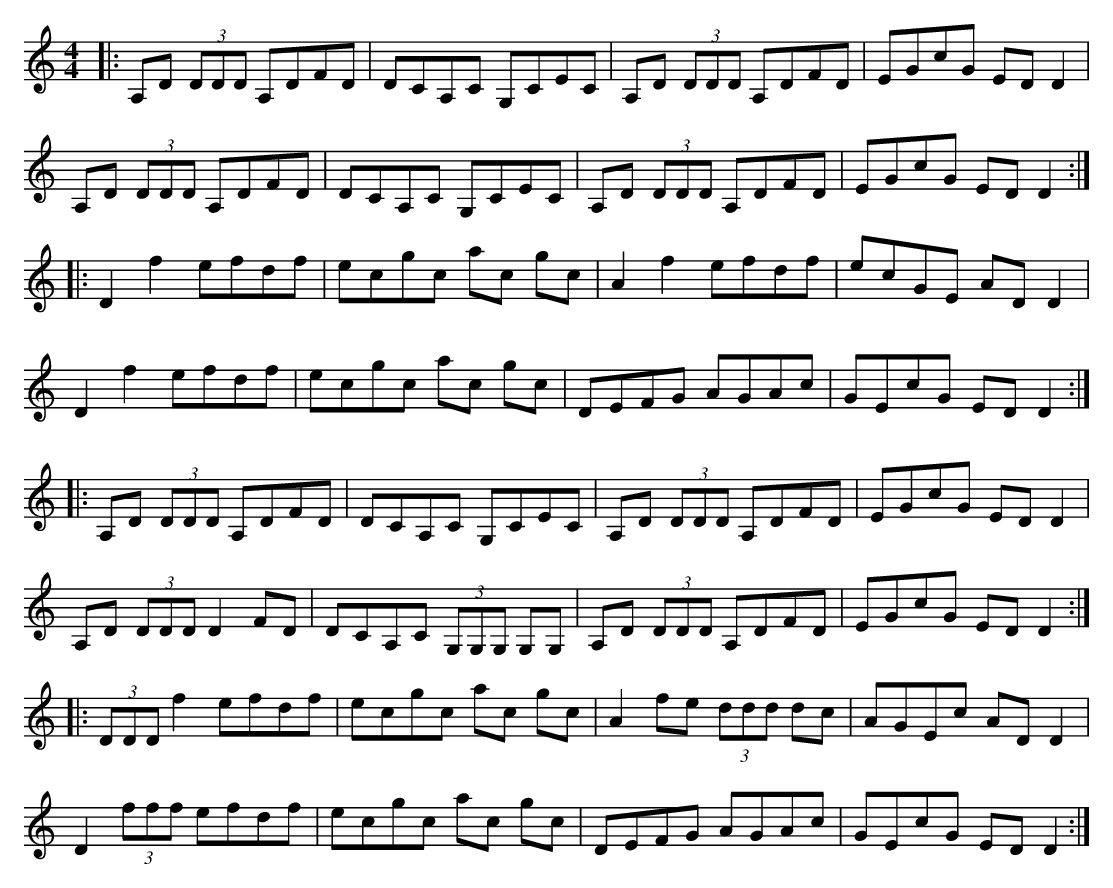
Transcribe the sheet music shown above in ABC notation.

X:1
M:4/4
K:Ddor
|:A,D (3DDD A,DFD|DCA,C G,CEC|A,D (3DDD A,DFD|EGcG EDD2|
A,D (3DDD A,DFD|DCA,C G,CEC|A,D (3DDD A,DFD|EGcG EDD2:|
|:D2 f2 efdf|ecgc ac gc|A2 f2 efdf|ecGE ADD2|
D2 f2 efdf|ecgc ac gc|DEFG AGAc|GEcG EDD2:|
|:A,D (3DDD A,DFD|DCA,C G,CEC|A,D (3DDD A,DFD|EGcG EDD2|
A,D (3DDD D2 FD|DCA,C (3G,G,G, G,G,|A,D (3DDD A,DFD|EGcG EDD2:|
|:(3DDD f2 efdf|ecgc ac gc|A2 fe (3ddd dc|AGEc ADD2|
D2 (3fff efdf|ecgc ac gc|DEFG AGAc|GEcG EDD2:|
